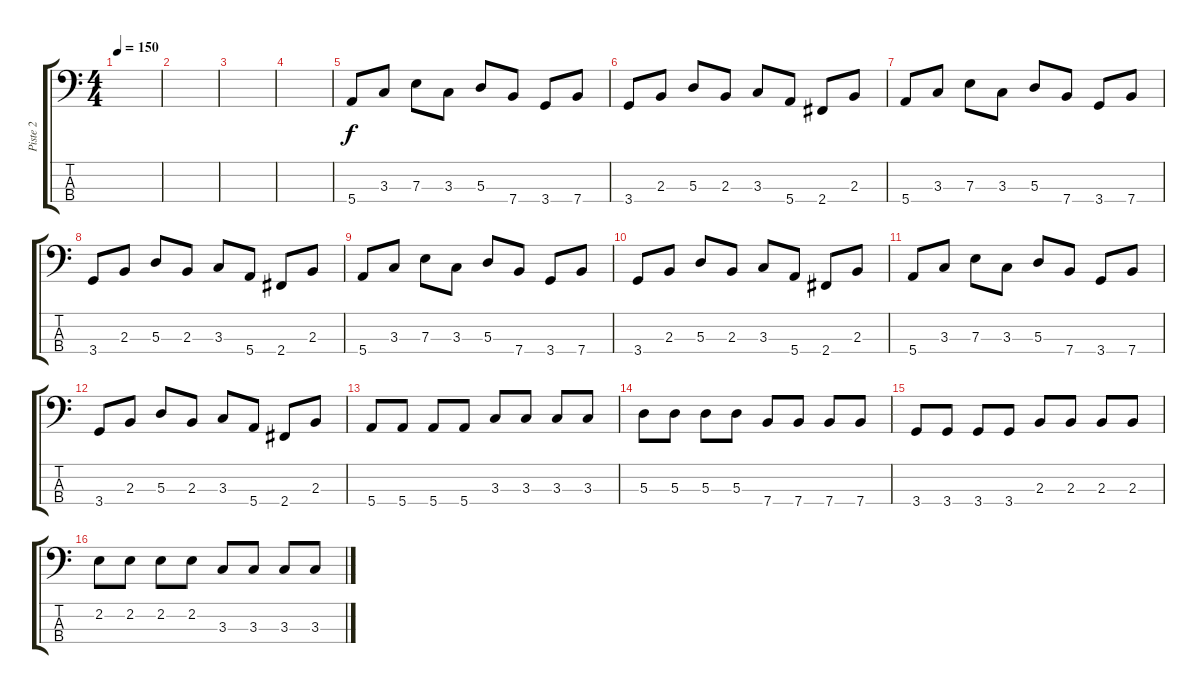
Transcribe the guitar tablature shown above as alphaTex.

\track ("Piste 2" "Piste 2") {instrument electricbasspick}
\staff {score tabs}
\tuning (G2 D2 A1 E1) {hide}
\ts (4 4)
\tempo 150
\clef f4
\ks c
|
|
|
|
5.4.8 3.3.8 7.3.8 3.3.8 5.3.8 7.4.8 3.4.8 7.4.8 |
3.4.8 2.3.8 5.3.8 2.3.8 3.3.8 5.4.8 2.4.8 2.3.8 |
5.4.8 3.3.8 7.3.8 3.3.8 5.3.8 7.4.8 3.4.8 7.4.8 |
3.4.8 2.3.8 5.3.8 2.3.8 3.3.8 5.4.8 2.4.8 2.3.8 |
5.4.8 3.3.8 7.3.8 3.3.8 5.3.8 7.4.8 3.4.8 7.4.8 |
3.4.8 2.3.8 5.3.8 2.3.8 3.3.8 5.4.8 2.4.8 2.3.8 |
5.4.8 3.3.8 7.3.8 3.3.8 5.3.8 7.4.8 3.4.8 7.4.8 |
3.4.8 2.3.8 5.3.8 2.3.8 3.3.8 5.4.8 2.4.8 2.3.8 |
5.4.8 5.4.8 5.4.8 5.4.8 3.3.8 3.3.8 3.3.8 3.3.8 |
5.3.8 5.3.8 5.3.8 5.3.8 7.4.8 7.4.8 7.4.8 7.4.8 |
3.4.8 3.4.8 3.4.8 3.4.8 2.3.8 2.3.8 2.3.8 2.3.8 |
2.2.8 2.2.8 2.2.8 2.2.8 3.3.8 3.3.8 3.3.8 3.3.8
